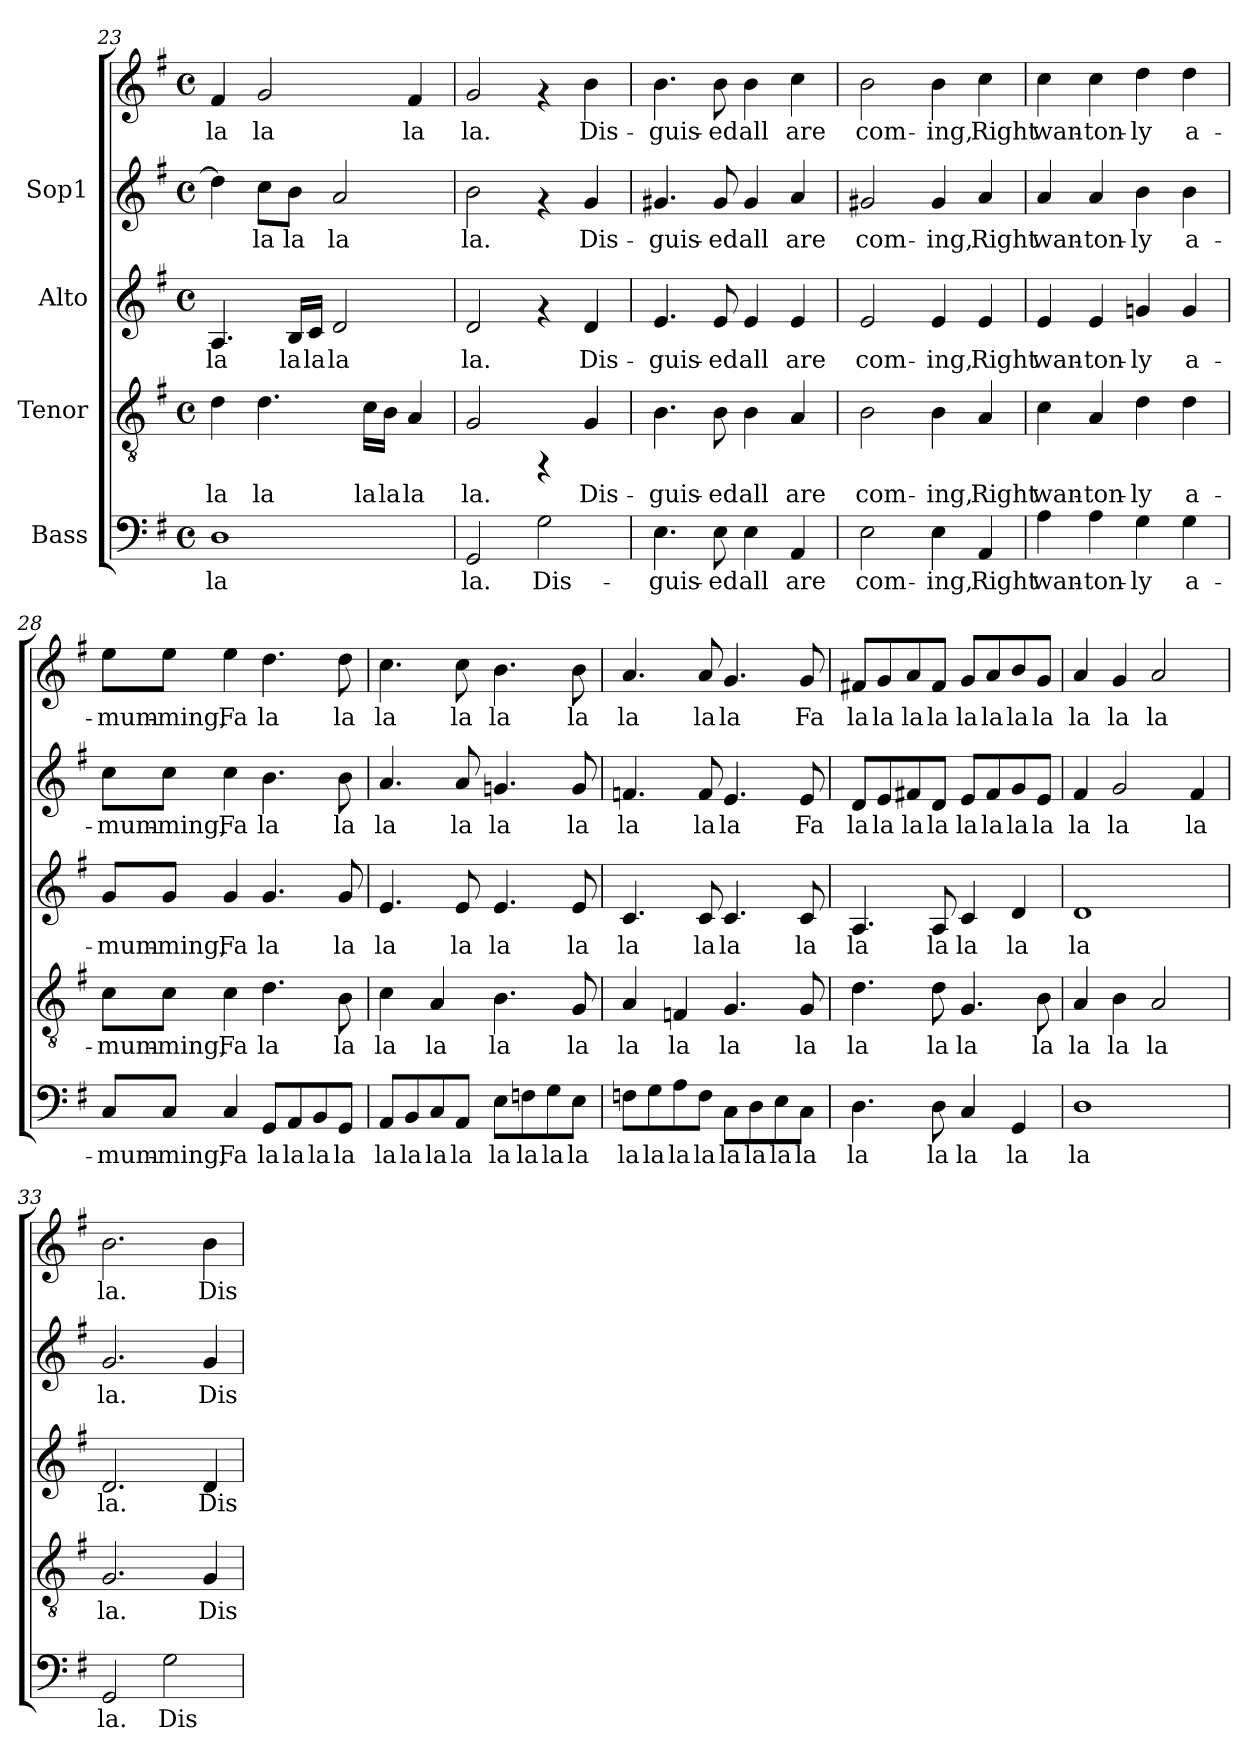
**kern	**text	**kern	**text	**kern	**text	**kern	**text	**kern	**text
*part4	*part4	*part3	*part3	*part2	*part2	*part1	*part1	*part1	*part1
*staff5	*staff5	*staff4	*staff4	*staff3	*staff3	*staff2	*staff2	*staff1	*staff1
*I"Bass	*	*I"Tenor	*	*I"Alto	*	*I"Sop1	*	*	*
*clefF4	*	*clefGv2	*	*clefG2	*	*clefG2	*	*clefG2	*
*k[f#]	*	*k[f#]	*	*k[f#]	*	*k[f#]	*	*k[f#]	*
*G:	*	*G:	*	*G:	*	*G:	*	*G:	*
*M4/4	*	*M4/4	*	*M4/4	*	*M4/4	*	*M4/4	*
*met(c)	*	*met(c)	*	*met(c)	*	*met(c)	*	*met(c)	*
=23	=23	=23	=23	=23	=23	=23	=23	=23	=23
!	!LO:LY:b:cj	!	!LO:LY:b:cj	!	!LO:LY:b:cj	!	!LO:LY:b:cj	!	!LO:LY:b:cj
1D	la	4d\	la	4.A/	la	4dd\]	.	4f#/	la
!	!	!	!LO:LY:b:cj	!	!	!	!LO:LY:b:cj	!	!LO:LY:b:cj
.	.	4.d\	la	.	.	8cc\L	la	2g/	la
!	!	!	!	!	!LO:LY:b:cj	!	!LO:LY:b:cj	!	!
.	.	.	.	16B/L	la	8b\J	la	.	.
!	!	!	!	!	!LO:LY:b:cj	!	!	!	!
.	.	.	.	16c/J	la	.	.	.	.
!	!	!	!	!	!LO:LY:b:cj	!	!LO:LY:b:cj	!	!
.	.	.	.	2d/	la	2a/	la	.	.
!	!	!	!LO:LY:b:cj	!	!	!	!	!	!
.	.	16c\L	la	.	.	.	.	.	.
!	!	!	!LO:LY:b:cj	!	!	!	!	!	!
.	.	16B\J	la	.	.	.	.	.	.
!	!	!	!LO:LY:b:cj	!	!	!	!	!	!LO:LY:b:cj
.	.	4A/	la	.	.	.	.	4f#/	la
=24	=24	=24	=24	=24	=24	=24	=24	=24	=24
!	!LO:LY:b:cj	!	!LO:LY:b:cj	!	!LO:LY:b:cj	!	!LO:LY:b:cj	!	!LO:LY:b:cj
2GG/	la.	2G/	la.	2d/	la.	2b\	-la.	2g/	la.
!	!LO:LY:b:cj	!	!	!	!	!	!	!	!
2G\	Dis-	4rFF	.	4rf	.	4rf	.	4rf	.
!	!	!	!LO:LY:b:cj	!	!LO:LY:b:cj	!	!LO:LY:b:cj	!	!LO:LY:b:cj
.	.	4G/	Dis-	4d/	Dis-	4g/	Dis-	4b\	Dis-
!!LO:LB:g=z
=25	=25	=25	=25	=25	=25	=25	=25	=25	=25
!	!LO:LY:b:cj	!	!LO:LY:b:cj	!	!LO:LY:b:cj	!	!LO:LY:b:cj	!	!LO:LY:b:cj
4.E\	-guis-	4.B\	-guis-	4.e/	-guis-	4.g#X/	guis-	4.b\	-guis-
!	!LO:LY:b:cj	!	!LO:LY:b:cj	!	!LO:LY:b:cj	!	!LO:LY:b:cj	!	!LO:LY:b:cj
8E\	-ed	8B\	-ed	8e/	-ed	8g#/	-ed	8b\	-ed
!	!LO:LY:b:cj	!	!LO:LY:b:cj	!	!LO:LY:b:cj	!	!LO:LY:b:cj	!	!LO:LY:b:cj
4E\	all	4B\	all	4e/	all	4g#/	all	4b\	all
!	!LO:LY:b:cj	!	!LO:LY:b:cj	!	!LO:LY:b:cj	!	!LO:LY:b:cj	!	!LO:LY:b:cj
4AA/	are	4A/	are	4e/	are	4a/	are	4cc\	are
=26	=26	=26	=26	=26	=26	=26	=26	=26	=26
!	!LO:LY:b:cj	!	!LO:LY:b:cj	!	!LO:LY:b:cj	!	!LO:LY:b:cj	!	!LO:LY:b:cj
2E\	com-	2B\	com-	2e/	com-	2g#X/	com-	2b\	com-
!	!LO:LY:b:cj	!	!LO:LY:b:cj	!	!LO:LY:b:cj	!	!LO:LY:b:cj	!	!LO:LY:b:cj
4E\	-ing,	4B\	-ing,	4e/	-ing,	4g#/	-ing,	4b\	-ing,
!	!LO:LY:b:cj	!	!LO:LY:b:cj	!	!LO:LY:b:cj	!	!LO:LY:b:cj	!	!LO:LY:b:cj
4AA/	Right	4A/	Right	4e/	Right	4a/	Right	4cc\	Right
=27	=27	=27	=27	=27	=27	=27	=27	=27	=27
!	!LO:LY:b:cj	!	!LO:LY:b:cj	!	!LO:LY:b:cj	!	!LO:LY:b:cj	!	!LO:LY:b:cj
4A\	wan-	4c\	wan-	4e/	wan-	4a/	-wan-	4cc\	wan-
!	!LO:LY:b:cj	!	!LO:LY:b:cj	!	!LO:LY:b:cj	!	!LO:LY:b:cj	!	!LO:LY:b:cj
4A\	-ton-	4A/	-ton-	4e/	-ton-	4a/	-ton-	4cc\	-ton-
!	!LO:LY:b:cj	!	!LO:LY:b:cj	!	!LO:LY:b:cj	!	!LO:LY:b:cj	!	!LO:LY:b:cj
4G\	-ly	4d\	-ly	4gn/	-ly	4b\	-ly	4dd\	-ly
!	!LO:LY:b:cj	!	!LO:LY:b:cj	!	!LO:LY:b:cj	!	!LO:LY:b:cj	!	!LO:LY:b:cj
4G\	a-	4d\	a-	4g/	a-	4b\	a-	4dd\	a-
=28	=28	=28	=28	=28	=28	=28	=28	=28	=28
!	!LO:LY:b:cj	!	!LO:LY:b:cj	!	!LO:LY:b:cj	!	!LO:LY:b:cj	!	!LO:LY:b:cj
8C/L	-mum-	8c\L	-mum-	8g/L	-mum-	8cc\L	mum-	8ee\L	-mum-
!	!LO:LY:b:cj	!	!LO:LY:b:cj	!	!LO:LY:b:cj	!	!LO:LY:b:cj	!	!LO:LY:b:cj
8C/J	-ming,	8c\J	-ming,	8g/J	-ming,	8cc\J	-ming,	8ee\J	-ming,
!	!LO:LY:b:cj	!	!LO:LY:b:cj	!	!LO:LY:b:cj	!	!LO:LY:b:cj	!	!LO:LY:b:cj
4C/	Fa	4c\	Fa	4g/	Fa	4cc\	Fa	4ee\	Fa
!	!LO:LY:b:cj	!	!LO:LY:b:cj	!	!LO:LY:b:cj	!	!LO:LY:b:cj	!	!LO:LY:b:cj
8GG/L	la	4.d\	la	4.g/	la	4.b\	la	4.dd\	la
!	!LO:LY:b:cj	!	!	!	!	!	!	!	!
8AA/	la	.	.	.	.	.	.	.	.
!	!LO:LY:b:cj	!	!	!	!	!	!	!	!
8BB/	la	.	.	.	.	.	.	.	.
!	!LO:LY:b:cj	!	!LO:LY:b:cj	!	!LO:LY:b:cj	!	!LO:LY:b:cj	!	!LO:LY:b:cj
8GG/J	la	8B\	la	8g/	la	8b\	la	8dd\	la
!!LO:PB:g=z
=29	=29	=29	=29	=29	=29	=29	=29	=29	=29
!	!LO:LY:b:cj	!	!LO:LY:b:cj	!	!LO:LY:b:cj	!	!LO:LY:b:cj	!	!LO:LY:b:cj
8AA/L	la	4c\	la	4.e/	la	4.a/	la	4.cc\	la
!	!LO:LY:b:cj	!	!	!	!	!	!	!	!
8BB/	la	.	.	.	.	.	.	.	.
!	!LO:LY:b:cj	!	!LO:LY:b:cj	!	!	!	!	!	!
8C/	la	4A/	la	.	.	.	.	.	.
!	!LO:LY:b:cj	!	!	!	!LO:LY:b:cj	!	!LO:LY:b:cj	!	!LO:LY:b:cj
8AA/J	la	.	.	8e/	la	8a/	la	8cc\	la
!	!LO:LY:b:cj	!	!LO:LY:b:cj	!	!LO:LY:b:cj	!	!LO:LY:b:cj	!	!LO:LY:b:cj
8E\L	la	4.B\	la	4.e/	la	4.gn/	la	4.b\	la
!	!LO:LY:b:cj	!	!	!	!	!	!	!	!
8Fn\	la	.	.	.	.	.	.	.	.
!	!LO:LY:b:cj	!	!	!	!	!	!	!	!
8G\	la	.	.	.	.	.	.	.	.
!	!LO:LY:b:cj	!	!LO:LY:b:cj	!	!LO:LY:b:cj	!	!LO:LY:b:cj	!	!LO:LY:b:cj
8E\J	la	8G/	la	8e/	la	8g/	la	8b\	la
=30	=30	=30	=30	=30	=30	=30	=30	=30	=30
!	!LO:LY:b:cj	!	!LO:LY:b:cj	!	!LO:LY:b:cj	!	!LO:LY:b:cj	!	!LO:LY:b:cj
8Fn\L	la	4A/	la	4.c/	la	4.fn/	la	4.a/	la
!	!LO:LY:b:cj	!	!	!	!	!	!	!	!
8G\	la	.	.	.	.	.	.	.	.
!	!LO:LY:b:cj	!	!LO:LY:b:cj	!	!	!	!	!	!
8A\	la	4Fn/	la	.	.	.	.	.	.
!	!LO:LY:b:cj	!	!	!	!LO:LY:b:cj	!	!LO:LY:b:cj	!	!LO:LY:b:cj
8F\J	la	.	.	8c/	la	8f/	la	8a/	la
!	!LO:LY:b:cj	!	!LO:LY:b:cj	!	!LO:LY:b:cj	!	!LO:LY:b:cj	!	!LO:LY:b:cj
8C\L	la	4.G/	la	4.c/	la	4.e/	la	4.g/	la
!	!LO:LY:b:cj	!	!	!	!	!	!	!	!
8D\	la	.	.	.	.	.	.	.	.
!	!LO:LY:b:cj	!	!	!	!	!	!	!	!
8E\	la	.	.	.	.	.	.	.	.
!	!LO:LY:b:cj	!	!LO:LY:b:cj	!	!LO:LY:b:cj	!	!LO:LY:b:cj	!	!LO:LY:b:cj
8C\J	la	8G/	la	8c/	la	8e/	Fa	8g/	Fa
=31	=31	=31	=31	=31	=31	=31	=31	=31	=31
!	!LO:LY:b:cj	!	!LO:LY:b:cj	!	!LO:LY:b:cj	!	!LO:LY:b:cj	!	!LO:LY:b:cj
4.D\	la	4.d\	la	4.A/	la	8d/L	la	8f#X/L	la
!	!	!	!	!	!	!	!LO:LY:b:cj	!	!LO:LY:b:cj
.	.	.	.	.	.	8e/	la	8g/	la
!	!	!	!	!	!	!	!LO:LY:b:cj	!	!LO:LY:b:cj
.	.	.	.	.	.	8f#X/	la	8a/	la
!	!LO:LY:b:cj	!	!LO:LY:b:cj	!	!LO:LY:b:cj	!	!LO:LY:b:cj	!	!LO:LY:b:cj
8D\	la	8d\	la	8A/	la	8d/J	la	8f#/J	la
!	!LO:LY:b:cj	!	!LO:LY:b:cj	!	!LO:LY:b:cj	!	!LO:LY:b:cj	!	!LO:LY:b:cj
4C/	la	4.G/	la	4c/	la	8e/L	la	8g/L	la
!	!	!	!	!	!	!	!LO:LY:b:cj	!	!LO:LY:b:cj
.	.	.	.	.	.	8f#/	la	8a/	la
!	!LO:LY:b:cj	!	!	!	!LO:LY:b:cj	!	!LO:LY:b:cj	!	!LO:LY:b:cj
4GG/	la	.	.	4d/	la	8g/	la	8b/	la
!	!	!	!LO:LY:b:cj	!	!	!	!LO:LY:b:cj	!	!LO:LY:b:cj
.	.	8B\	la	.	.	8e/J	la	8g/J	la
=32	=32	=32	=32	=32	=32	=32	=32	=32	=32
!	!LO:LY:b:cj	!	!LO:LY:b:cj	!	!LO:LY:b:cj	!	!LO:LY:b:cj	!	!LO:LY:b:cj
1D	la	4A/	la	1d	la	4f#/	la	4a/	la
!	!	!	!LO:LY:b:cj	!	!	!	!LO:LY:b:cj	!	!LO:LY:b:cj
.	.	4B\	la	.	.	2g/	la	4g/	la
!	!	!	!LO:LY:b:cj	!	!	!	!	!	!LO:LY:b:cj
.	.	2A/	la	.	.	.	.	2a/	la
!	!	!	!	!	!	!	!LO:LY:b:cj	!	!
.	.	.	.	.	.	4f#/	la	.	.
!!LO:LB:g=z
=33	=33	=33	=33	=33	=33	=33	=33	=33	=33
!	!LO:LY:b:cj	!	!LO:LY:b:cj	!	!LO:LY:b:cj	!	!LO:LY:b:cj	!	!LO:LY:b:cj
2GG/	la.	2.G/	la.	2.d/	la.	2.g/	-la.	2.b\	la.
!	!LO:LY:b:cj	!	!	!	!	!	!	!	!
2G\	Dis-	.	.	.	.	.	.	.	.
!	!	!	!LO:LY:b:cj	!	!LO:LY:b:cj	!	!LO:LY:b:cj	!	!LO:LY:b:cj
.	.	4G/	Dis-	4d/	Dis-	4g/	Dis-	4b\	Dis-
=	=	=	=	=	=	=	=	=	=
*-	*-	*-	*-	*-	*-	*-	*-	*-	*-
